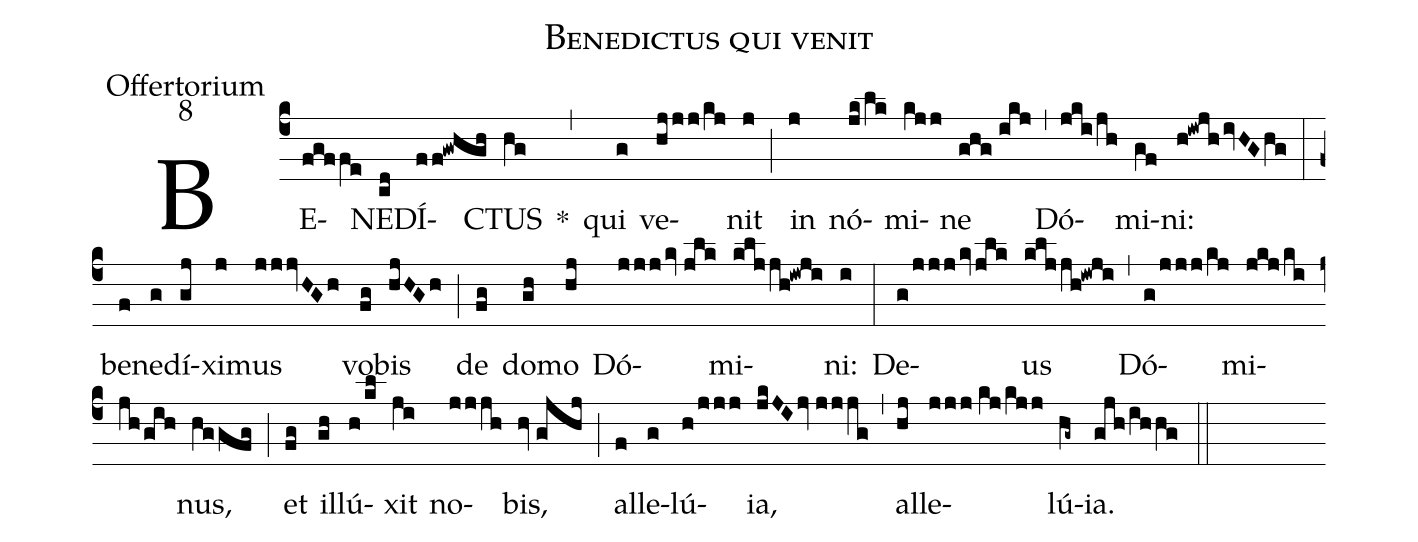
name:Benedictus qui venit;
office-part:Offertorium;
mode:8;
%%
(c4) BE(fgffe)NE(cd)DÍ(ff!gwhgh)CTUS(hg) *(,) qui(g) ve(hjjj/kj)nit(j) (;) in(j) nó(jk/lk)mi(kjj)ne(ghg//ikj) (,) Dó(jki/jh)mi(gf)ni:(h!iwjh/ivHG/hg) (:) be(f)ne(g)dí(gj)xi(j)mus(jjjvHGh) vo(fg)bis(hjHGh) (;) de(fg) do(gh)mo(hj) Dó(jjj/kv//jlk)mi(klj/jh!iwji)ni:(i) (:) De(g/jjj/kv/jlk)us(kljjh!iwji) (,) Dó(g/jjj/kj)mi(jkj/ki/jh/gih)nus,(hggfg) (;) et(fg) il(gh)lú(h/kl)xit(ji) no(jjjh)bis,(hv//gjhj) (;) al(f)le(g)lú(h/jjj)ia,(jkJI/jv//jjjg) (,) al(hj)le(jjj//kj/kjj)lú(hg~)ia.(gjh/ihhg) (::)
